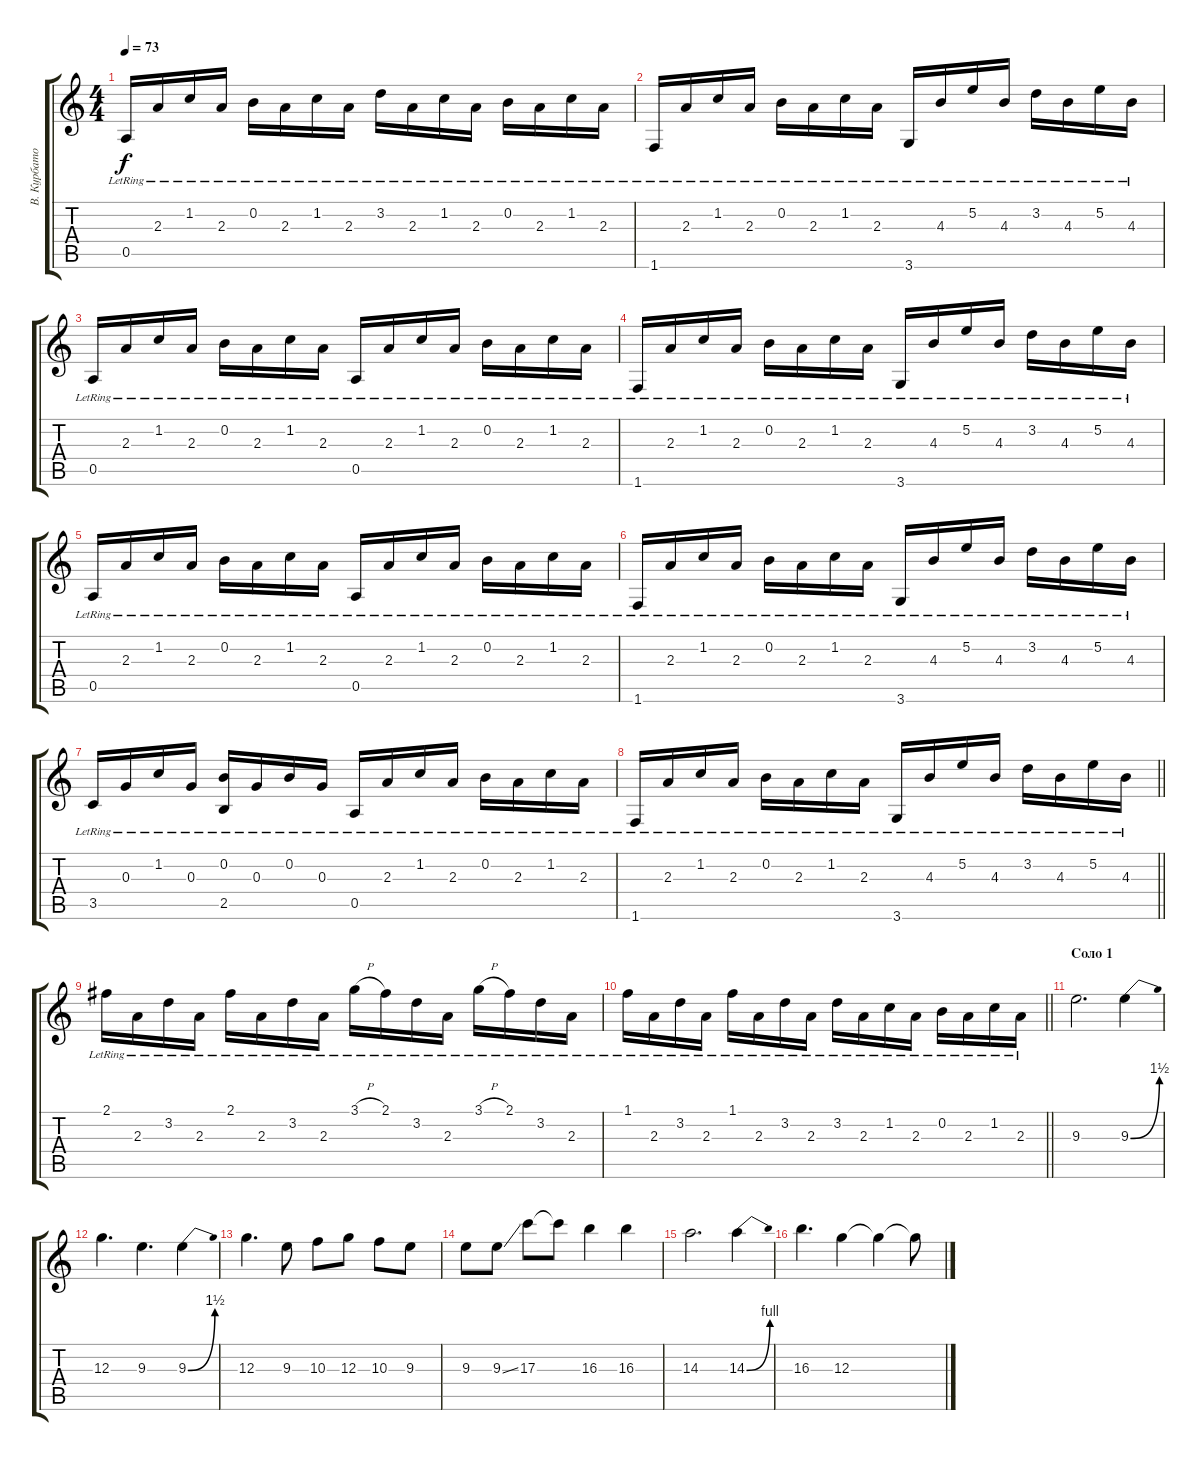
\track ("В. Курбатов" "В. Курбато") {instrument acousticguitarsteel}
\staff {score tabs}
\tuning (E4 B3 G3 D3 A2 E2) {hide}
\ts (4 4)
\tempo 73
\clef g2
\ks c
0.5{lr}.16{dy f} 2.3{lr}.16 1.2{lr}.16 2.3{lr}.16 0.2{lr}.16 2.3{lr}.16 1.2{lr}.16 2.3{lr}.16 3.2{lr}.16 2.3{lr}.16 1.2{lr}.16 2.3{lr}.16 0.2{lr}.16 2.3{lr}.16 1.2{lr}.16 2.3{lr}.16 |
1.6{lr}.16 2.3{lr}.16 1.2{lr}.16 2.3{lr}.16 0.2{lr}.16 2.3{lr}.16 1.2{lr}.16 2.3{lr}.16 3.6{lr}.16 4.3{lr}.16 5.2{lr}.16 4.3{lr}.16 3.2{lr}.16 4.3{lr}.16 5.2{lr}.16 4.3{lr}.16 |
0.5{lr}.16 2.3{lr}.16 1.2{lr}.16 2.3{lr}.16 0.2{lr}.16 2.3{lr}.16 1.2{lr}.16 2.3{lr}.16 0.5{lr}.16 2.3{lr}.16 1.2{lr}.16 2.3{lr}.16 0.2{lr}.16 2.3{lr}.16 1.2{lr}.16 2.3{lr}.16 |
1.6{lr}.16 2.3{lr}.16 1.2{lr}.16 2.3{lr}.16 0.2{lr}.16 2.3{lr}.16 1.2{lr}.16 2.3{lr}.16 3.6{lr}.16 4.3{lr}.16 5.2{lr}.16 4.3{lr}.16 3.2{lr}.16 4.3{lr}.16 5.2{lr}.16 4.3{lr}.16 |
0.5{lr}.16 2.3{lr}.16 1.2{lr}.16 2.3{lr}.16 0.2{lr}.16 2.3{lr}.16 1.2{lr}.16 2.3{lr}.16 0.5{lr}.16 2.3{lr}.16 1.2{lr}.16 2.3{lr}.16 0.2{lr}.16 2.3{lr}.16 1.2{lr}.16 2.3{lr}.16 |
1.6{lr}.16 2.3{lr}.16 1.2{lr}.16 2.3{lr}.16 0.2{lr}.16 2.3{lr}.16 1.2{lr}.16 2.3{lr}.16 3.6{lr}.16 4.3{lr}.16 5.2{lr}.16 4.3{lr}.16 3.2{lr}.16 4.3{lr}.16 5.2{lr}.16 4.3{lr}.16 |
3.5{lr}.16 0.3{lr}.16 1.2{lr}.16 0.3{lr}.16 (0.2{lr} 2.5).16 0.3{lr}.16 0.2{lr}.16 0.3{lr}.16 0.5{lr}.16 2.3{lr}.16 1.2{lr}.16 2.3{lr}.16 0.2{lr}.16 2.3{lr}.16 1.2{lr}.16 2.3{lr}.16 |
\barLineRight lightlight
1.6{lr}.16 2.3{lr}.16 1.2{lr}.16 2.3{lr}.16 0.2{lr}.16 2.3{lr}.16 1.2{lr}.16 2.3{lr}.16 3.6{lr}.16 4.3{lr}.16 5.2{lr}.16 4.3{lr}.16 3.2{lr}.16 4.3{lr}.16 5.2{lr}.16 4.3{lr}.16 |
2.1{lr}.16 2.3{lr}.16 3.2{lr}.16 2.3{lr}.16 2.1{lr}.16 2.3{lr}.16 3.2{lr}.16 2.3{lr}.16 3.1{h lr}.16 2.1{lr}.16 3.2{lr}.16 2.3{lr}.16 3.1{h lr}.16 2.1{lr}.16 3.2{lr}.16 2.3{lr}.16 |
\barLineRight lightlight
1.1{lr}.16 2.3{lr}.16 3.2{lr}.16 2.3{lr}.16 1.1{lr}.16 2.3{lr}.16 3.2{lr}.16 2.3{lr}.16 3.2{lr}.16 2.3{lr}.16 1.2{lr}.16 2.3{lr}.16 0.2{lr}.16 2.3{lr}.16 1.2{lr}.16 2.3{lr}.16 |
\section ("" "Соло 1")
9.3.2{d} 9.3{be (bend 0 0 60 6)}.4 |
12.3.4{d} 9.3.4{d} 9.3{be (bend 0 0 60 6)}.4 |
12.3.4{d} 9.3.8 10.3.8 12.3.8 10.3.8 9.3.8 |
9.3.8 9.3{ss}.8 17.3.8 17.3{t}.8 16.3.4 16.3.4 |
14.3.2{d} 14.3{be (bend 0 0 60 4)}.4 |
16.3.4{d} 12.3.4 12.3{t}.4 12.3{t}.8
